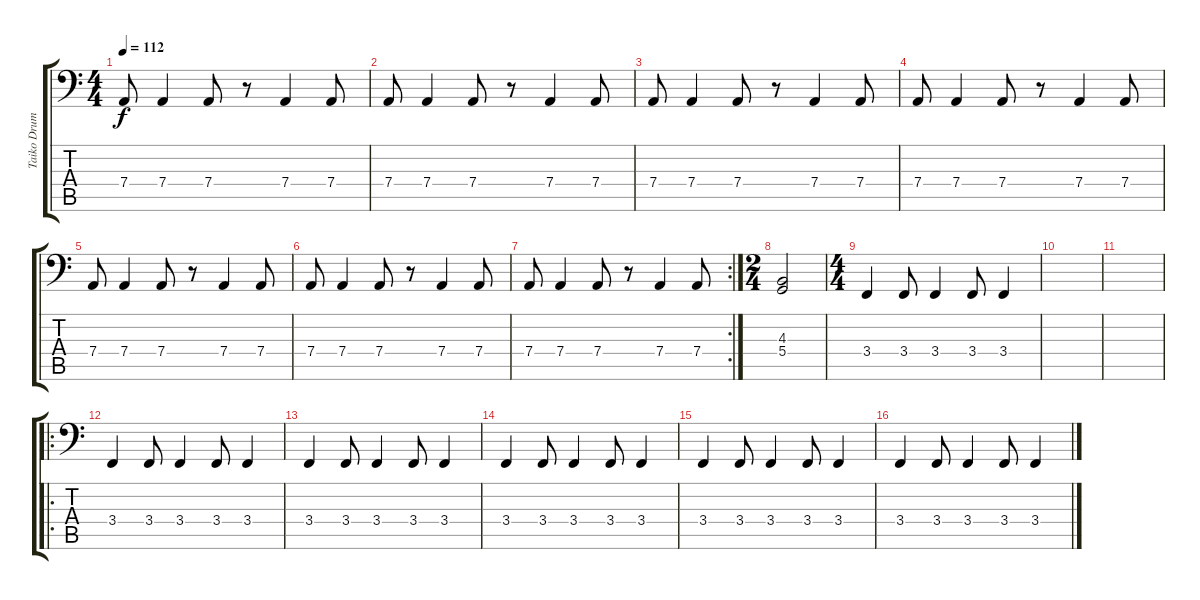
\track ("Taiko Drum" "Taiko Drum") {instrument taikodrum}
\staff {score tabs}
\tuning (E3 B2 G2 D2 A1 E1) {hide}
\ts (4 4)
\tempo 112
\clef f4
\ks c
7.4.8{dy f} 7.4.4 7.4.8 r.8 7.4.4 7.4.8 |
7.4.8 7.4.4 7.4.8 r.8 7.4.4 7.4.8 |
7.4.8 7.4.4 7.4.8 r.8 7.4.4 7.4.8 |
7.4.8 7.4.4 7.4.8 r.8 7.4.4 7.4.8 |
7.4.8 7.4.4 7.4.8 r.8 7.4.4 7.4.8 |
7.4.8 7.4.4 7.4.8 r.8 7.4.4 7.4.8 |
\rc 2
7.4.8 7.4.4 7.4.8 r.8 7.4.4 7.4.8 |
\ts (2 4)
(4.3 5.4).2 |
\ts (4 4)
3.4.4 3.4.8 3.4.4 3.4.8 3.4.4 |
|
|
\ro
3.4.4 3.4.8 3.4.4 3.4.8 3.4.4 |
3.4.4 3.4.8 3.4.4 3.4.8 3.4.4 |
3.4.4 3.4.8 3.4.4 3.4.8 3.4.4 |
3.4.4 3.4.8 3.4.4 3.4.8 3.4.4 |
3.4.4 3.4.8 3.4.4 3.4.8 3.4.4
